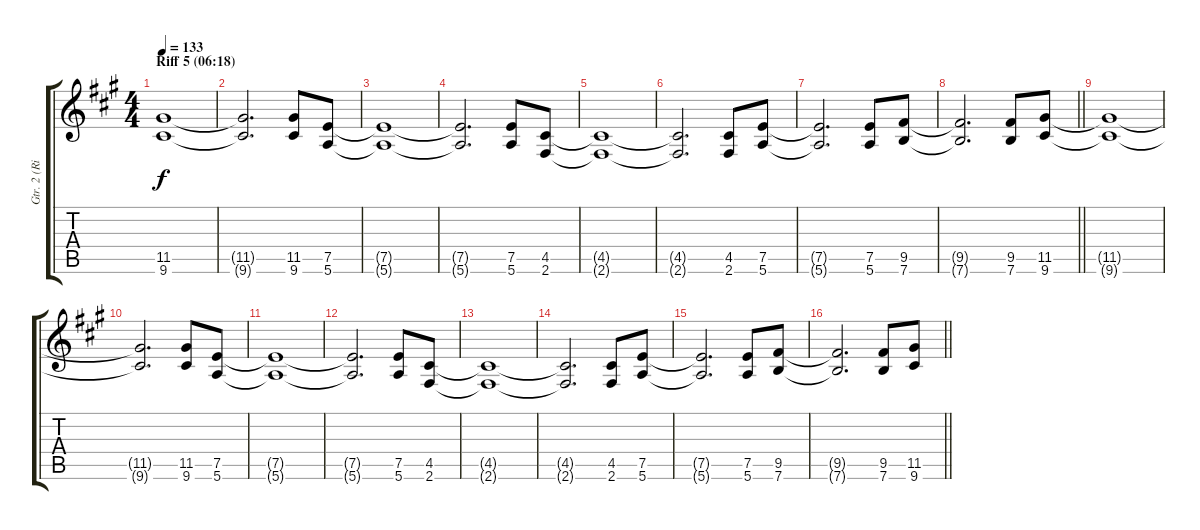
\track ("Gtr. 2 (Right)" "Gtr. 2 (Ri") {instrument distortionguitar}
\staff {score tabs}
\tuning (E4 B3 G3 D3 A2 E2) {hide}
\ts (4 4)
\section ("" "Riff 5 (06:18)")
\tempo 133
\clef g2
\ks a
(11.5 9.6).1{dy f} |
(11.5{t} 9.6{t}).2{d} (11.5 9.6).8 (7.5 5.6).8 |
(7.5{t} 5.6{t}).1 |
(7.5{t} 5.6{t}).2{d} (7.5 5.6).8 (4.5 2.6).8 |
(4.5{t} 2.6{t}).1 |
(4.5{t} 2.6{t}).2{d} (4.5 2.6).8 (7.5 5.6).8 |
(7.5{t} 5.6{t}).2{d} (7.5 5.6).8 (9.5 7.6).8 |
\barLineRight lightlight
(9.5{t} 7.6{t}).2{d} (9.5 7.6).8 (11.5 9.6).8 |
(11.5{t} 9.6{t}).1 |
(11.5{t} 9.6{t}).2{d} (11.5 9.6).8 (7.5 5.6).8 |
(7.5{t} 5.6{t}).1 |
(7.5{t} 5.6{t}).2{d} (7.5 5.6).8 (4.5 2.6).8 |
(4.5{t} 2.6{t}).1 |
(4.5{t} 2.6{t}).2{d} (4.5 2.6).8 (7.5 5.6).8 |
(7.5{t} 5.6{t}).2{d} (7.5 5.6).8 (9.5 7.6).8 |
\barLineRight lightlight
(9.5{t} 7.6{t}).2{d} (9.5 7.6).8 (11.5 9.6).8
